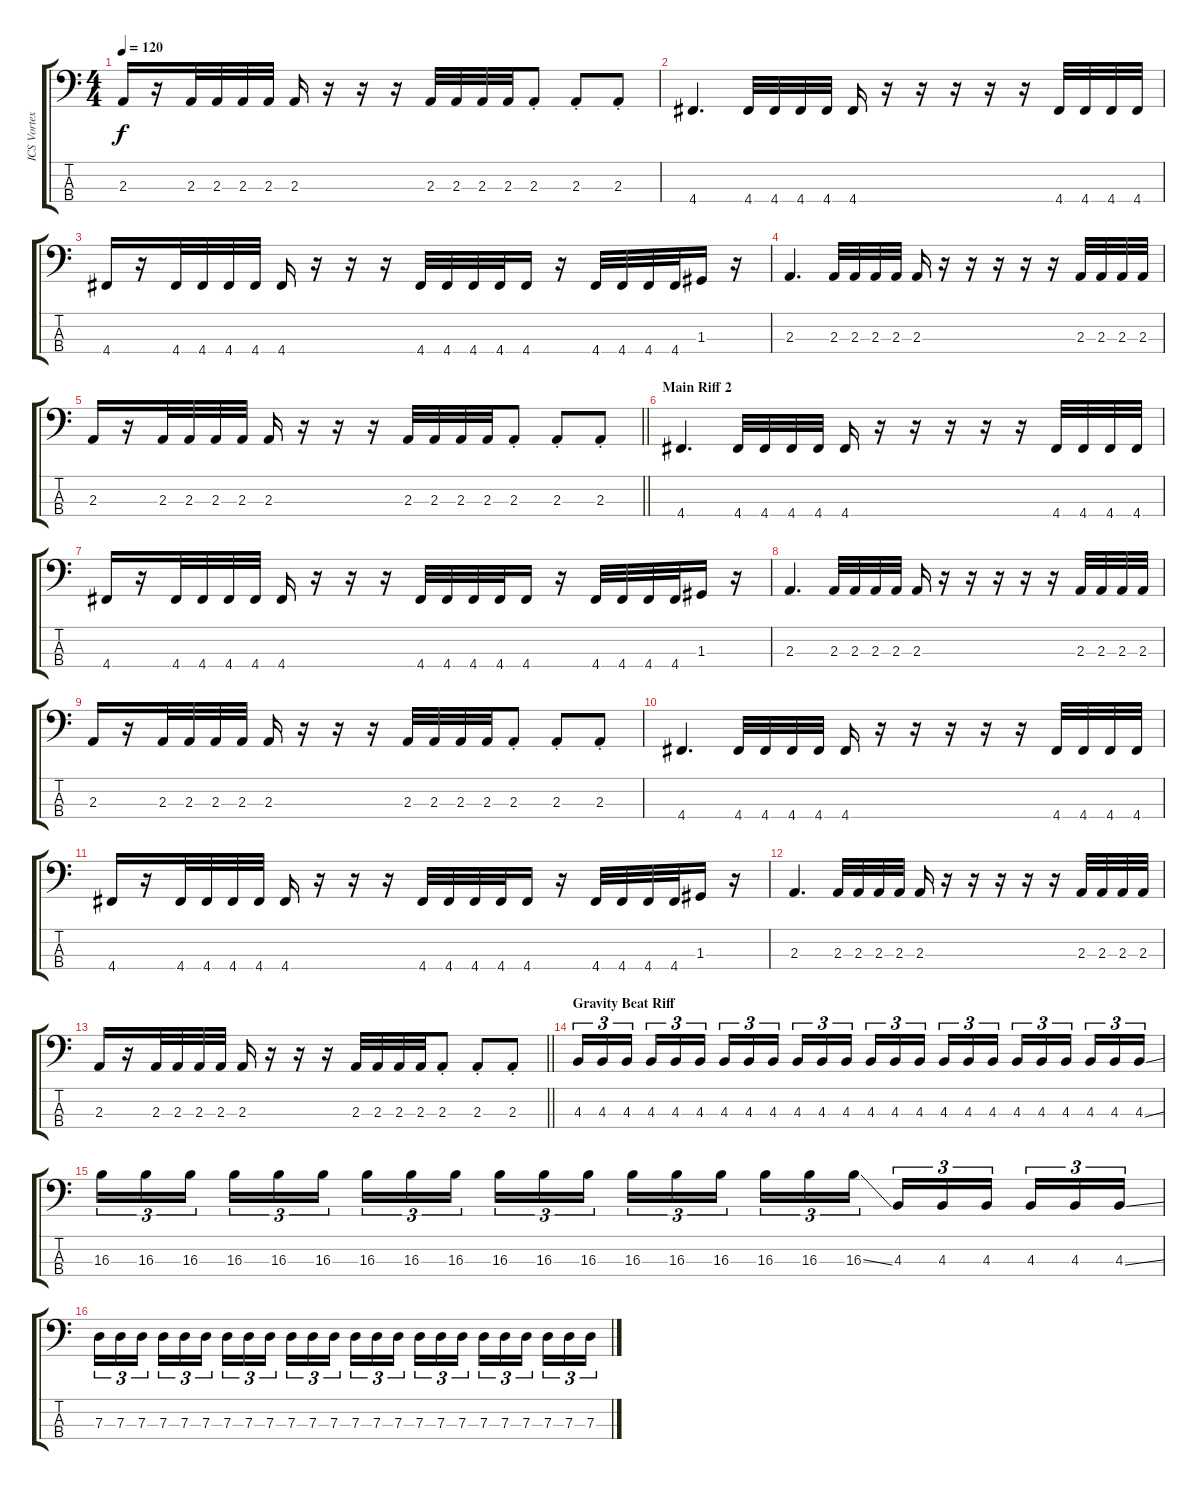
\track ("ICS Vortex - Bass" "ICS Vortex") {instrument electricbassfinger}
\staff {score tabs}
\tuning (F2 C2 G1 D1) {hide}
\ts (4 4)
\tempo 120
\clef f4
\ks c
2.3.16{dy f} r.16 2.3.32 2.3.32 2.3.32 2.3.32 2.3.16 r.16 r.16 r.16 2.3.32 2.3.32 2.3.32 2.3.32 2.3{st}.8 2.3{st}.8 2.3{st}.8 |
4.4.4{d} 4.4.32 4.4.32 4.4.32 4.4.32 4.4.16 r.16 r.16 r.16 r.16 r.16 4.4.32 4.4.32 4.4.32 4.4.32 |
4.4.16 r.16 4.4.32 4.4.32 4.4.32 4.4.32 4.4.16 r.16 r.16 r.16 4.4.32 4.4.32 4.4.32 4.4.32 4.4.16 r.16 4.4.32 4.4.32 4.4.32 4.4.32 1.3.16 r.16 |
2.3.4{d} 2.3.32 2.3.32 2.3.32 2.3.32 2.3.16 r.16 r.16 r.16 r.16 r.16 2.3.32 2.3.32 2.3.32 2.3.32 |
\barLineRight lightlight
2.3.16 r.16 2.3.32 2.3.32 2.3.32 2.3.32 2.3.16 r.16 r.16 r.16 2.3.32 2.3.32 2.3.32 2.3.32 2.3{st}.8 2.3{st}.8 2.3{st}.8 |
\section ("" "Main Riff 2")
4.4.4{d} 4.4.32 4.4.32 4.4.32 4.4.32 4.4.16 r.16 r.16 r.16 r.16 r.16 4.4.32 4.4.32 4.4.32 4.4.32 |
4.4.16 r.16 4.4.32 4.4.32 4.4.32 4.4.32 4.4.16 r.16 r.16 r.16 4.4.32 4.4.32 4.4.32 4.4.32 4.4.16 r.16 4.4.32 4.4.32 4.4.32 4.4.32 1.3.16 r.16 |
2.3.4{d} 2.3.32 2.3.32 2.3.32 2.3.32 2.3.16 r.16 r.16 r.16 r.16 r.16 2.3.32 2.3.32 2.3.32 2.3.32 |
2.3.16 r.16 2.3.32 2.3.32 2.3.32 2.3.32 2.3.16 r.16 r.16 r.16 2.3.32 2.3.32 2.3.32 2.3.32 2.3{st}.8 2.3{st}.8 2.3{st}.8 |
4.4.4{d} 4.4.32 4.4.32 4.4.32 4.4.32 4.4.16 r.16 r.16 r.16 r.16 r.16 4.4.32 4.4.32 4.4.32 4.4.32 |
4.4.16 r.16 4.4.32 4.4.32 4.4.32 4.4.32 4.4.16 r.16 r.16 r.16 4.4.32 4.4.32 4.4.32 4.4.32 4.4.16 r.16 4.4.32 4.4.32 4.4.32 4.4.32 1.3.16 r.16 |
2.3.4{d} 2.3.32 2.3.32 2.3.32 2.3.32 2.3.16 r.16 r.16 r.16 r.16 r.16 2.3.32 2.3.32 2.3.32 2.3.32 |
\barLineRight lightlight
2.3.16 r.16 2.3.32 2.3.32 2.3.32 2.3.32 2.3.16 r.16 r.16 r.16 2.3.32 2.3.32 2.3.32 2.3.32 2.3{st}.8 2.3{st}.8 2.3{st}.8 |
\section ("" "Gravity Beat Riff")
4.3.16{tu (3 2)} 4.3.16{tu (3 2)} 4.3.16{tu (3 2) beam splitsecondary} 4.3.16{tu (3 2)} 4.3.16{tu (3 2)} 4.3.16{tu (3 2)} 4.3.16{tu (3 2)} 4.3.16{tu (3 2)} 4.3.16{tu (3 2) beam splitsecondary} 4.3.16{tu (3 2)} 4.3.16{tu (3 2)} 4.3.16{tu (3 2)} 4.3.16{tu (3 2)} 4.3.16{tu (3 2)} 4.3.16{tu (3 2) beam splitsecondary} 4.3.16{tu (3 2)} 4.3.16{tu (3 2)} 4.3.16{tu (3 2)} 4.3.16{tu (3 2)} 4.3.16{tu (3 2)} 4.3.16{tu (3 2) beam splitsecondary} 4.3.16{tu (3 2)} 4.3.16{tu (3 2)} 4.3{ss}.16{tu (3 2)} |
16.3.16{tu (3 2)} 16.3.16{tu (3 2)} 16.3.16{tu (3 2) beam splitsecondary} 16.3.16{tu (3 2)} 16.3.16{tu (3 2)} 16.3.16{tu (3 2)} 16.3.16{tu (3 2)} 16.3.16{tu (3 2)} 16.3.16{tu (3 2) beam splitsecondary} 16.3.16{tu (3 2)} 16.3.16{tu (3 2)} 16.3.16{tu (3 2)} 16.3.16{tu (3 2)} 16.3.16{tu (3 2)} 16.3.16{tu (3 2) beam splitsecondary} 16.3.16{tu (3 2)} 16.3.16{tu (3 2)} 16.3{ss}.16{tu (3 2)} 4.3.16{tu (3 2)} 4.3.16{tu (3 2)} 4.3.16{tu (3 2) beam splitsecondary} 4.3.16{tu (3 2)} 4.3.16{tu (3 2)} 4.3{ss}.16{tu (3 2)} |
7.3.16{tu (3 2)} 7.3.16{tu (3 2)} 7.3.16{tu (3 2) beam splitsecondary} 7.3.16{tu (3 2)} 7.3.16{tu (3 2)} 7.3.16{tu (3 2)} 7.3.16{tu (3 2)} 7.3.16{tu (3 2)} 7.3.16{tu (3 2) beam splitsecondary} 7.3.16{tu (3 2)} 7.3.16{tu (3 2)} 7.3.16{tu (3 2)} 7.3.16{tu (3 2)} 7.3.16{tu (3 2)} 7.3.16{tu (3 2) beam splitsecondary} 7.3.16{tu (3 2)} 7.3.16{tu (3 2)} 7.3.16{tu (3 2)} 7.3.16{tu (3 2)} 7.3.16{tu (3 2)} 7.3.16{tu (3 2) beam splitsecondary} 7.3.16{tu (3 2)} 7.3.16{tu (3 2)} 7.3{ss}.16{tu (3 2)}
